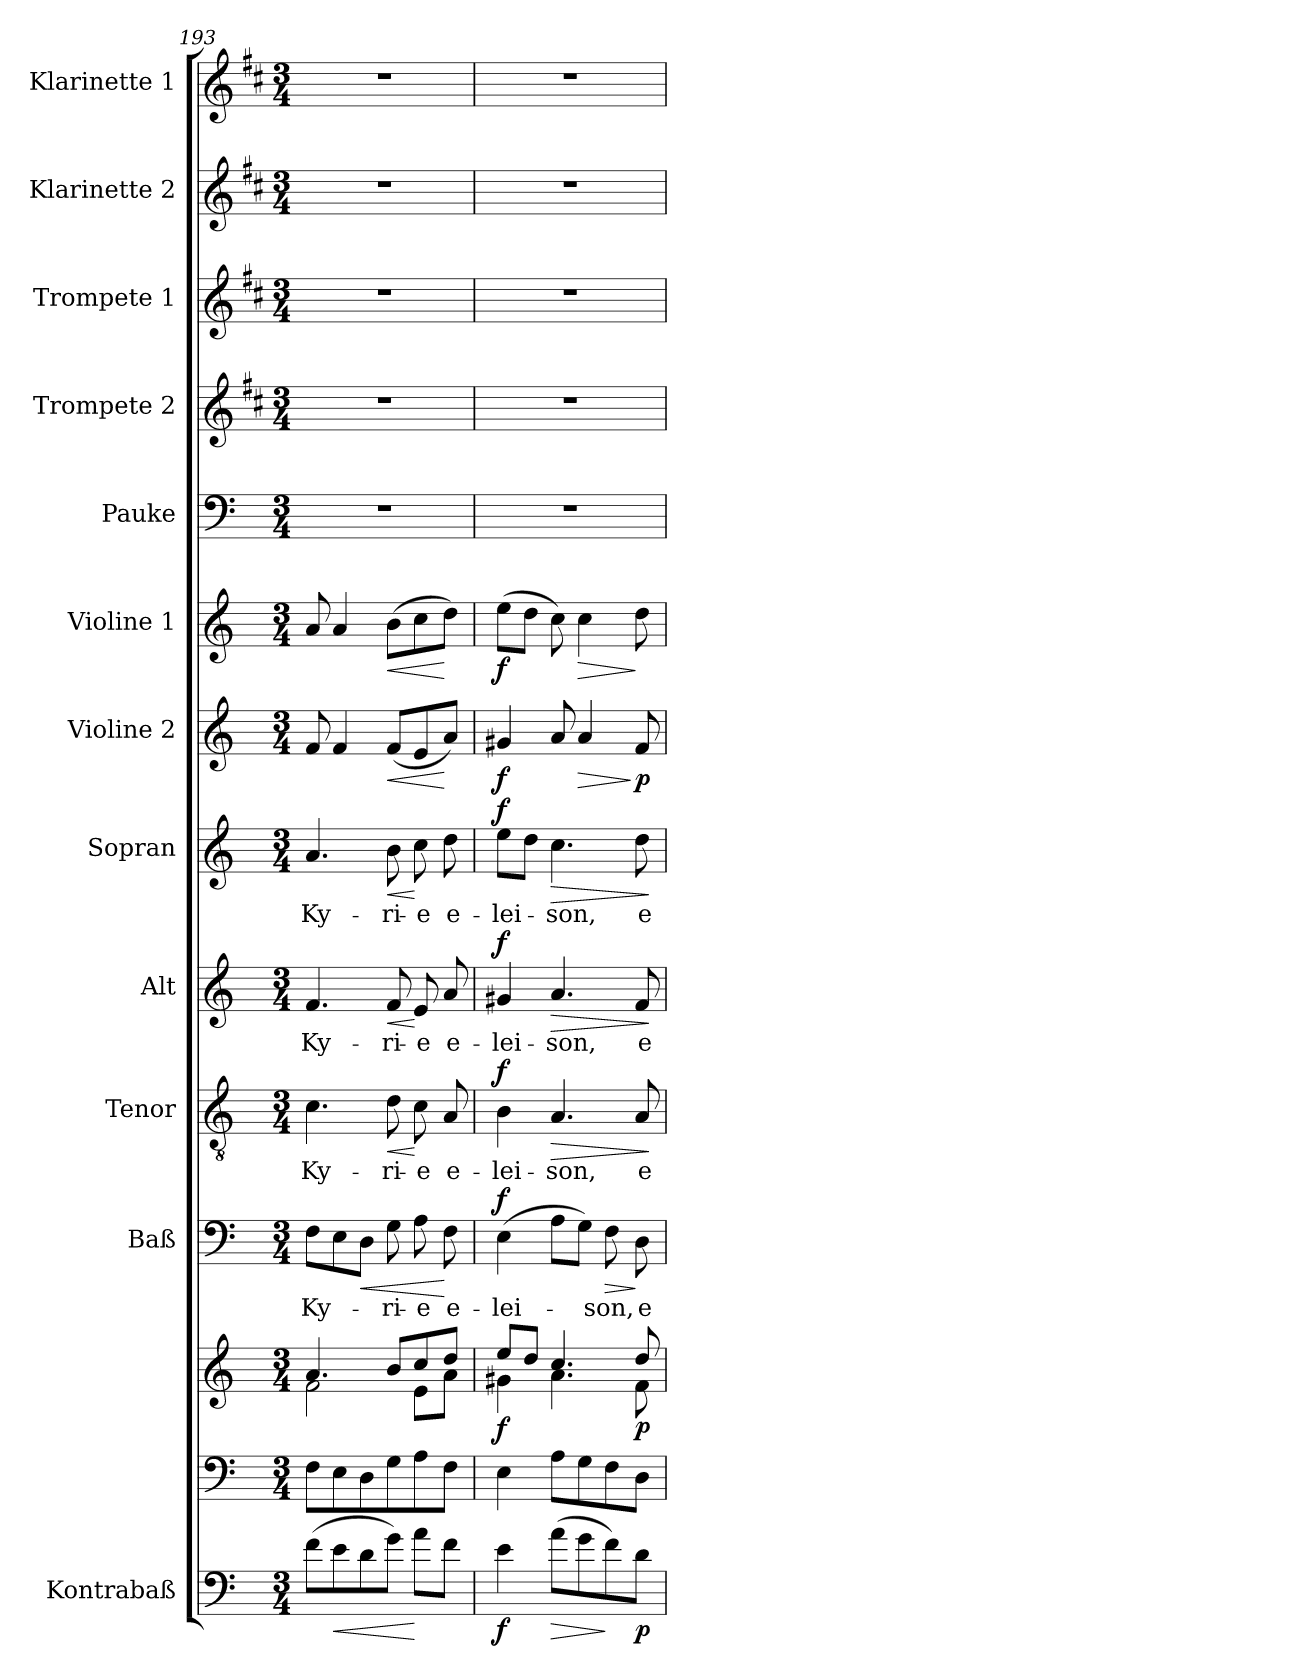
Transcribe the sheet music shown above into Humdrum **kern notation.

**kern	**dynam	**kern	**kern	**dynam	**kern	**text	**dynam	**kern	**text	**dynam	**kern	**text	**dynam	**kern	**text	**dynam	**kern	**dynam	**kern	**dynam	**kern	**kern	**kern	**kern	**kern
*part13	*part13	*part12	*part12	*part12	*part11	*part11	*part11	*part10	*part10	*part10	*part9	*part9	*part9	*part8	*part8	*part8	*part7	*part7	*part6	*part6	*part5	*part4	*part3	*part2	*part1
*staff14	*staff14	*staff13	*staff12	*staff12/13	*staff11	*staff11	*staff11	*staff10	*staff10	*staff10	*staff9	*staff9	*staff9	*staff8	*staff8	*staff8	*staff7	*staff7	*staff6	*staff6	*staff5	*staff4	*staff3	*staff2	*staff1
*I"Kontrabaß	*	*	*	*	*I"Baß	*	*	*I"Tenor	*	*	*I"Alt	*	*	*I"Sopran	*	*	*I"Violine 2	*	*I"Violine 1	*	*I"Pauke	*I"Trompete 2	*I"Trompete 1	*I"Klarinette 2	*I"Klarinette 1
*	*	*	*	*	*	*	*	*	*	*	*	*	*	*	*	*	*I'Vln	*	*I'Vln	*	*	*I'Tpt	*I'Tpt	*	*
!!LO:PB:g=z
*clefF4	*	*clefF4	*clefG2	*	*clefF4	*	*	*clefGv2	*	*	*clefG2	*	*	*clefG2	*	*	*clefG2	*	*clefG2	*	*clefF4	*clefG2	*clefG2	*clefG2	*clefG2
*ITrd7c12	*	*	*	*	*	*	*	*	*	*	*	*	*	*	*	*	*	*	*	*	*	*ITrd1c2	*ITrd1c2	*ITrd1c2	*ITrd1c2
*k[]	*	*k[]	*k[]	*	*k[]	*	*	*k[]	*	*	*k[]	*	*	*k[]	*	*	*k[]	*	*k[]	*	*k[]	*k[]	*k[]	*k[]	*k[]
*C:	*	*C:	*C:	*	*C:	*	*	*C:	*	*	*C:	*	*	*C:	*	*	*C:	*	*C:	*	*C:	*C:	*C:	*C:	*C:
*M3/4	*	*M3/4	*M3/4	*	*M3/4	*	*	*M3/4	*	*	*M3/4	*	*	*M3/4	*	*	*M3/4	*	*M3/4	*	*M3/4	*M3/4	*M3/4	*M3/4	*M3/4
=193	=193	=193	=193	=193	=193	=193	=193	=193	=193	=193	=193	=193	=193	=193	=193	=193	=193	=193	=193	=193	=193	=193	=193	=193	=193
*	*	*	*^	*	*	*	*	*	*	*	*	*	*	*	*	*	*	*	*	*	*	*	*	*	*
!	!	!	!	!	!	!	!LO:LY:b	!	!	!LO:LY:b	!	!	!LO:LY:b	!	!	!LO:LY:b	!	!	!	!	!	!	!	!	!	!
(>8F\L	.	8F\L	4.a/	2f\	.	8F\L	Ky-	.	4.c\	Ky-	.	4.f/	Ky-	.	4.a/	Ky-	.	8f/	.	8a/	.	2.r	2.r	2.r	2.r	2.r
!	!LO:HP:b	!	!	!	!	!	!	!	!	!	!	!	!	!	!	!	!	!	!	!	!	!	!	!	!	!
8E\	<	8E\	.	.	.	8E\	.	.	.	.	.	.	.	.	.	.	.	4f/	.	4a/	.	.	.	.	.	.
!	!	!	!	!	!	!	!	!LO:HP:b	!	!	!	!	!	!	!	!	!	!	!	!	!	!	!	!	!	!
8D\	.	8D\	.	.	.	8D\J	.	<	.	.	.	.	.	.	.	.	.	.	.	.	.	.	.	.	.	.
!	!	!	!	!	!	!	!LO:LY:b	!	!	!LO:LY:b	!LO:HP:b	!	!LO:LY:b	!LO:HP:b	!	!LO:LY:b	!LO:HP:b	!	!LO:HP:b	!	!LO:HP:b	!	!	!	!	!
8G\J)	.	8G\	8b/L	.	.	8G\	-ri-	.	8d\	-ri-	<	8f/	-ri-	<	8b\	-ri-	<	(<8f/L	<	(>8b\L	<	.	.	.	.	.
!	!	!	!	!	!	!	!LO:LY:b	!	!	!LO:LY:b	!	!	!LO:LY:b	!	!	!LO:LY:b	!	!	!	!	!	!	!	!	!	!
8A\L	[	8A\	8cc/	8e\L	.	8A\	-e	.	8c\	-e	[	8e/	-e	[	8cc\	-e	[	8e/	.	8cc\	.	.	.	.	.	.
!	!	!	!	!	!	!	!LO:LY:b	!	!	!LO:LY:b	!	!	!LO:LY:b	!	!	!LO:LY:b	!	!	!	!	!	!	!	!	!	!
8F\J	.	8F\J	8dd/J	8a\J	.	8F\	e-	[	8A/	e-	.	8a/	e-	.	8dd\	e-	.	8a/J)	[	8dd\J)	[	.	.	.	.	.
=194	=194	=194	=194	=194	=194	=194	=194	=194	=194	=194	=194	=194	=194	=194	=194	=194	=194	=194	=194	=194	=194	=194	=194	=194	=194	=194
!	!LO:DY:b	!	!	!	!LO:DY:b	!	!LO:LY:b	!LO:DY:a	!	!LO:LY:b	!LO:DY:a	!	!LO:LY:b	!LO:DY:a	!	!LO:LY:b	!LO:DY:a	!	!LO:DY:b	!	!LO:DY:b	!	!	!	!	!
4E\	f	4E\	8ee/L	4g#X\	f	(>4E\	-lei-	f	4B\	-lei-	f	4g#X/	-lei-	f	8ee\L	-lei-	f	4g#X/	f	(>8ee\L	f	2.r	2.r	2.r	2.r	2.r
.	.	.	8dd/J	.	.	.	.	.	.	.	.	.	.	.	8dd\J	.	.	.	.	8dd\J	.	.	.	.	.	.
!	!LO:HP:b	!	!	!	!	!	!	!	!	!LO:LY:b	!LO:HP:b	!	!LO:LY:b	!LO:HP:b	!	!LO:LY:b	!LO:HP:b	!	!	!	!	!	!	!	!	!
(>8A\L	>	8A\L	4.cc/	4.a\	.	8A\L	.	.	4.A/	-son,	>	4.a/	-son,	>	4.cc\	-son,	>	8a/	.	8cc\)	.	.	.	.	.	.
!	!	!	!	!	!	!	!	!	!	!	!	!	!	!	!	!	!	!	!LO:HP:b	!	!LO:HP:b	!	!	!	!	!
8G\	.	8G\	.	.	.	8G\J)	.	.	.	.	.	.	.	.	.	.	.	4a/	>	4cc\	>	.	.	.	.	.
!	!	!	!	!	!	!	!LO:LY:b	!LO:HP:b	!	!	!	!	!	!	!	!	!	!	!	!	!	!	!	!	!	!
8F\)	]	8F\	.	.	.	8F\	-son,	>	.	.	.	.	.	.	.	.	.	.	.	.	.	.	.	.	.	.
!	!LO:DY:b	!	!	!	!LO:DY:b	!	!LO:LY:b	!	!	!LO:LY:b	!	!	!LO:LY:b	!	!	!LO:LY:b	!	!	!LO:DY:n=1:b	!	!	!	!	!	!	!
8D\J	p	8D\J	8dd/	8f\	p	8D\	e-	]	8A/	e-	.	8f/	e-	.	8dd\	e-	.	8f/	] p	8dd\	]	.	.	.	.	.
*	*	*	*v	*v	*	*	*	*	*	*	*	*	*	*	*	*	*	*	*	*	*	*	*	*	*	*
.	.	.	.	.	.	.	.	.	.	]	.	.	]	.	.	]	.	.	.	.	.	.	.	.	.
=	=	=	=	=	=	=	=	=	=	=	=	=	=	=	=	=	=	=	=	=	=	=	=	=	=
*-	*-	*-	*-	*-	*-	*-	*-	*-	*-	*-	*-	*-	*-	*-	*-	*-	*-	*-	*-	*-	*-	*-	*-	*-	*-
